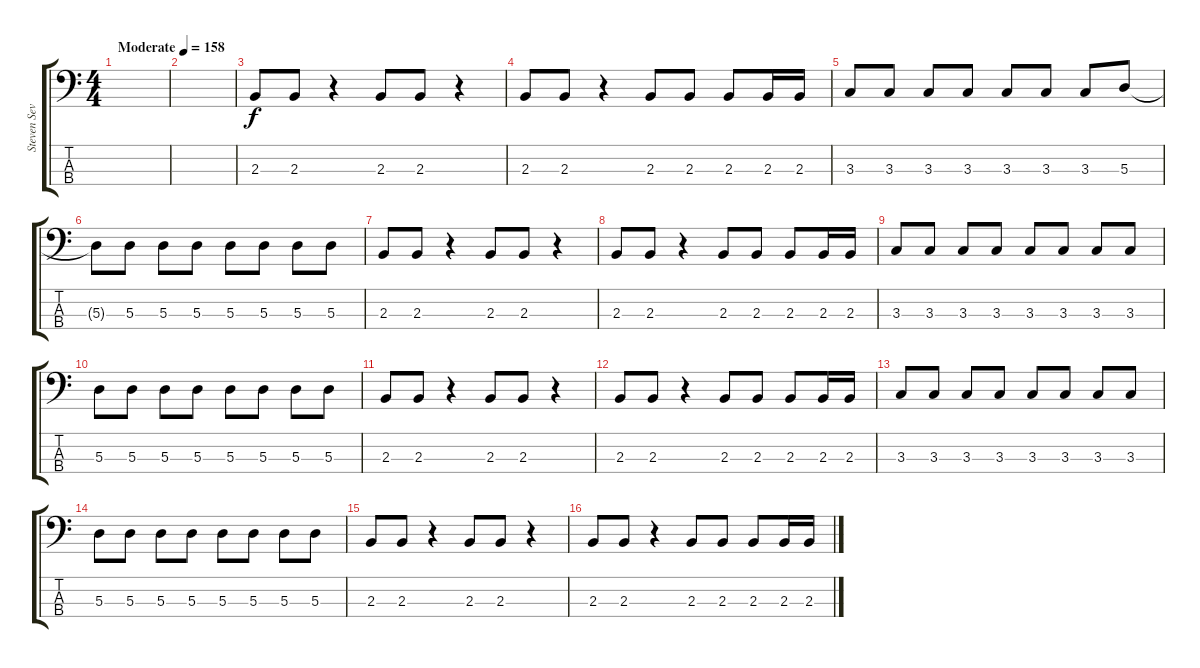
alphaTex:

\track ("Steven Severin" "Steven Sev") {instrument electricbassfinger}
\staff {score tabs}
\tuning (G2 D2 A1 E1) {hide}
\ts (4 4)
\tempo (158 "Moderate")
\clef f4
\ks c
|
|
2.3.8 2.3.8 r.4 2.3.8 2.3.8 r.4 |
2.3.8 2.3.8 r.4 2.3.8 2.3.8 2.3.8 2.3.16 2.3.16 |
3.3.8 3.3.8 3.3.8 3.3.8 3.3.8 3.3.8 3.3.8 5.3.8 |
5.3{t}.8 5.3.8 5.3.8 5.3.8 5.3.8 5.3.8 5.3.8 5.3.8 |
2.3.8 2.3.8 r.4 2.3.8 2.3.8 r.4 |
2.3.8 2.3.8 r.4 2.3.8 2.3.8 2.3.8 2.3.16 2.3.16 |
3.3.8 3.3.8 3.3.8 3.3.8 3.3.8 3.3.8 3.3.8 3.3.8 |
5.3.8 5.3.8 5.3.8 5.3.8 5.3.8 5.3.8 5.3.8 5.3.8 |
2.3.8 2.3.8 r.4 2.3.8 2.3.8 r.4 |
2.3.8 2.3.8 r.4 2.3.8 2.3.8 2.3.8 2.3.16 2.3.16 |
3.3.8 3.3.8 3.3.8 3.3.8 3.3.8 3.3.8 3.3.8 3.3.8 |
5.3.8 5.3.8 5.3.8 5.3.8 5.3.8 5.3.8 5.3.8 5.3.8 |
2.3.8 2.3.8 r.4 2.3.8 2.3.8 r.4 |
2.3.8 2.3.8 r.4 2.3.8 2.3.8 2.3.8 2.3.16 2.3.16
